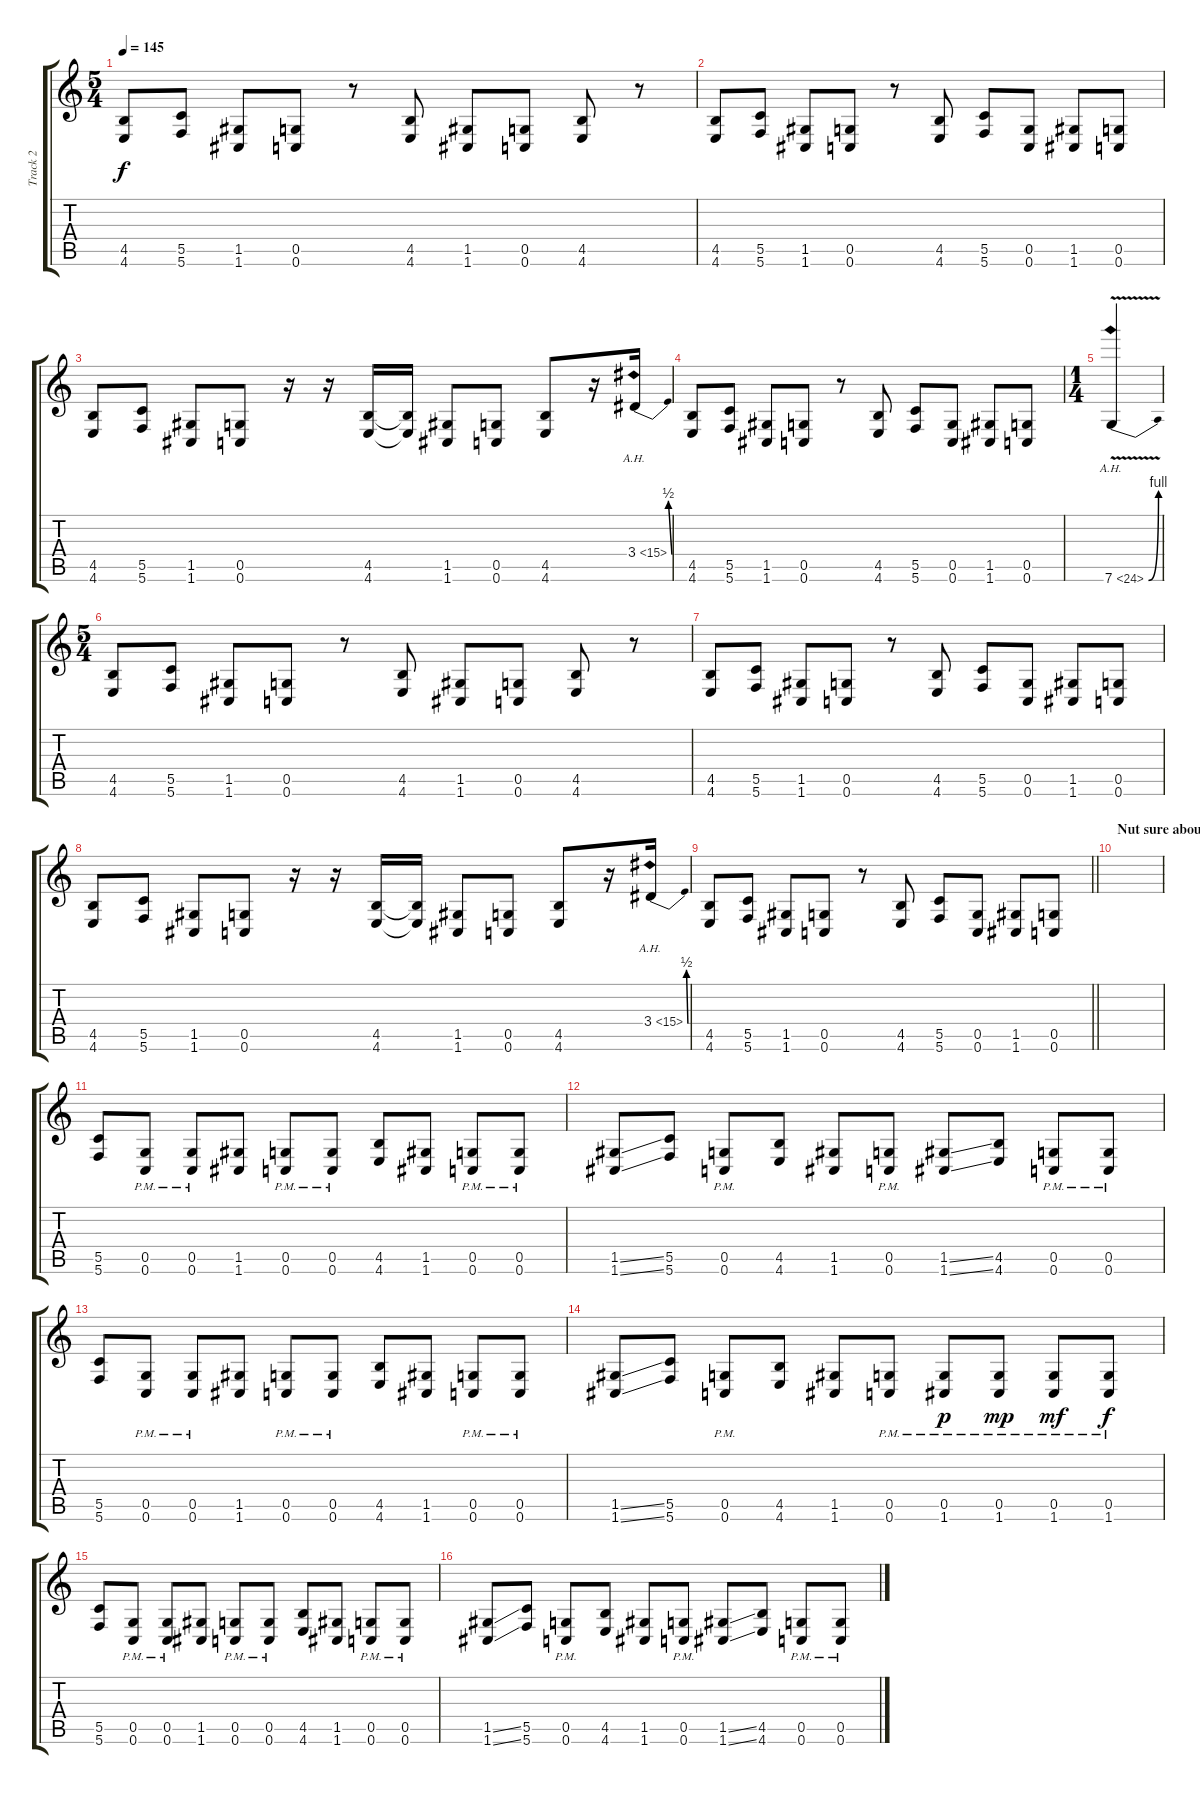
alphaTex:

\track ("Track 2" "Track 2") {instrument distortionguitar}
\staff {score tabs}
\tuning (D4 A3 F3 C3 G2 C2) {hide}
\ts (5 4)
\tempo 145
\clef g2
\ks c
(4.5 4.6).8{dy f} (5.5 5.6).8 (1.5 1.6).8 (0.5 0.6).8 r.8 (4.5 4.6).8 (1.5 1.6).8 (0.5 0.6).8 (4.5 4.6).8 r.8 |
(4.5 4.6).8 (5.5 5.6).8 (1.5 1.6).8 (0.5 0.6).8 r.8 (4.5 4.6).8 (5.5 5.6).8 (0.5 0.6).8 (1.5 1.6).8 (0.5 0.6).8 |
(4.5 4.6).8 (5.5 5.6).8 (1.5 1.6).8 (0.5 0.6).8 r.16 r.16 (4.5 4.6).16 (4.5{t} 4.6{t}).16 (1.5 1.6).8 (0.5 0.6).8 (4.5 4.6).8 r.16 3.4{be (bend 0 0 60 2) ah 12}.16 |
(4.5 4.6).8 (5.5 5.6).8 (1.5 1.6).8 (0.5 0.6).8 r.8 (4.5 4.6).8 (5.5 5.6).8 (0.5 0.6).8 (1.5 1.6).8 (0.5 0.6).8 |
\ts (1 4)
7.6{be (bend 0 0 60 4) ah 17 v}.4 |
\ts (5 4)
(4.5 4.6).8 (5.5 5.6).8 (1.5 1.6).8 (0.5 0.6).8 r.8 (4.5 4.6).8 (1.5 1.6).8 (0.5 0.6).8 (4.5 4.6).8 r.8 |
(4.5 4.6).8 (5.5 5.6).8 (1.5 1.6).8 (0.5 0.6).8 r.8 (4.5 4.6).8 (5.5 5.6).8 (0.5 0.6).8 (1.5 1.6).8 (0.5 0.6).8 |
(4.5 4.6).8 (5.5 5.6).8 (1.5 1.6).8 (0.5 0.6).8 r.16 r.16 (4.5 4.6).16 (4.5{t} 4.6{t}).16 (1.5 1.6).8 (0.5 0.6).8 (4.5 4.6).8 r.16 3.4{be (bend 0 0 60 2) ah 12}.16 |
\barLineRight lightlight
(4.5 4.6).8 (5.5 5.6).8 (1.5 1.6).8 (0.5 0.6).8 r.8 (4.5 4.6).8 (5.5 5.6).8 (0.5 0.6).8 (1.5 1.6).8 (0.5 0.6).8 |
\section ("" "Nut sure about this riff")
|
(5.5 5.6).8 (0.5{pm} 0.6{pm}).8 (0.5{pm} 0.6{pm}).8 (1.5 1.6).8 (0.5{pm} 0.6{pm}).8 (0.5{pm} 0.6{pm}).8 (4.5 4.6).8 (1.5 1.6).8 (0.5{pm} 0.6{pm}).8 (0.5{pm} 0.6{pm}).8 |
(1.5{ss} 1.6{ss}).8 (5.5 5.6).8 (0.5{pm} 0.6{pm}).8 (4.5 4.6).8 (1.5 1.6).8 (0.5{pm} 0.6{pm}).8 (1.5{ss} 1.6{ss}).8 (4.5 4.6).8 (0.5{pm} 0.6{pm}).8 (0.5{pm} 0.6{pm}).8 |
(5.5 5.6).8 (0.5{pm} 0.6{pm}).8 (0.5{pm} 0.6{pm}).8 (1.5 1.6).8 (0.5{pm} 0.6{pm}).8 (0.5{pm} 0.6{pm}).8 (4.5 4.6).8 (1.5 1.6).8 (0.5{pm} 0.6{pm}).8 (0.5{pm} 0.6{pm}).8 |
(1.5{ss} 1.6{ss}).8 (5.5 5.6).8 (0.5{pm} 0.6{pm}).8 (4.5 4.6).8 (1.5 1.6).8 (0.5{pm} 0.6{pm}).8 (0.5{pm} 1.6{pm}).8{dy p} (0.5{pm} 1.6{pm}).8{dy mp} (0.5{pm} 1.6{pm}).8{dy mf} (0.5{pm} 1.6{pm}).8{dy f} |
(5.5 5.6).8 (0.5{pm} 0.6{pm}).8 (0.5{pm} 0.6{pm}).8 (1.5 1.6).8 (0.5{pm} 0.6{pm}).8 (0.5{pm} 0.6{pm}).8 (4.5 4.6).8 (1.5 1.6).8 (0.5{pm} 0.6{pm}).8 (0.5{pm} 0.6{pm}).8 |
(1.5{ss} 1.6{ss}).8 (5.5 5.6).8 (0.5{pm} 0.6{pm}).8 (4.5 4.6).8 (1.5 1.6).8 (0.5{pm} 0.6{pm}).8 (1.5{ss} 1.6{ss}).8 (4.5 4.6).8 (0.5{pm} 0.6{pm}).8 (0.5{pm} 0.6{pm}).8
